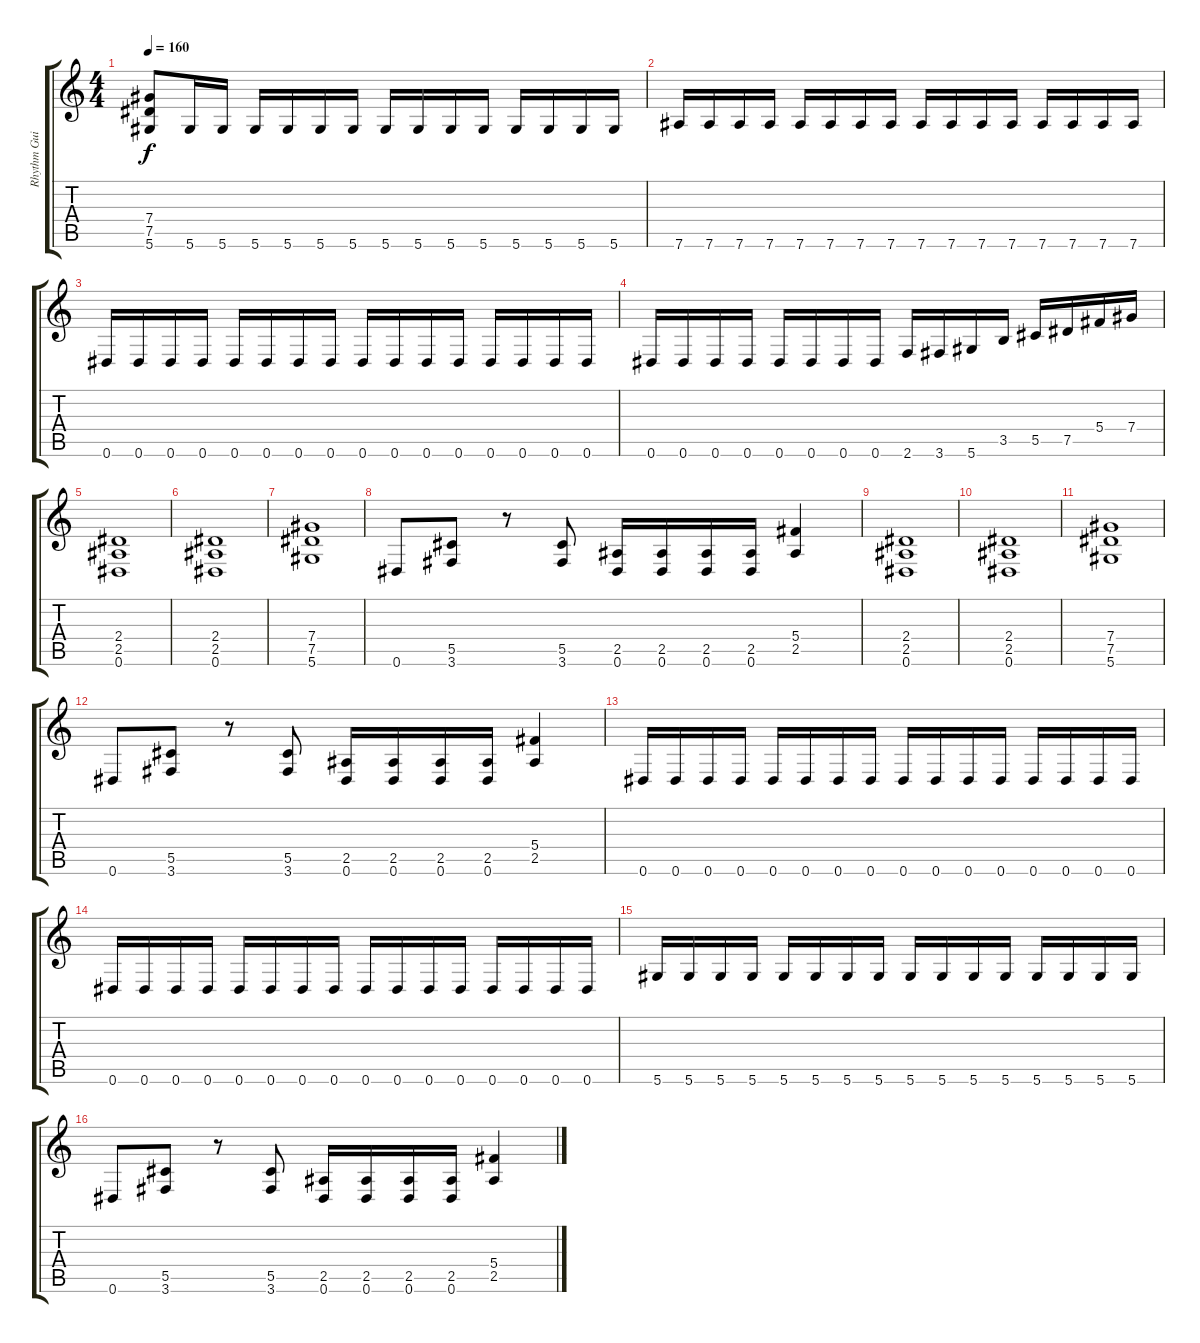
\track ("Rhythm Guitar I" "Rhythm Gui") {instrument distortionguitar}
\staff {score tabs}
\tuning (Eb4 Bb3 Gb3 Db3 Ab2 Eb2) {hide}
\ts (4 4)
\tempo 160
\clef g2
\ks c
(7.4 7.5 5.6).8{dy f} 5.6.16 5.6.16 5.6.16 5.6.16 5.6.16 5.6.16 5.6.16 5.6.16 5.6.16 5.6.16 5.6.16 5.6.16 5.6.16 5.6.16 |
7.6.16 7.6.16 7.6.16 7.6.16 7.6.16 7.6.16 7.6.16 7.6.16 7.6.16 7.6.16 7.6.16 7.6.16 7.6.16 7.6.16 7.6.16 7.6.16 |
0.6.16 0.6.16 0.6.16 0.6.16 0.6.16 0.6.16 0.6.16 0.6.16 0.6.16 0.6.16 0.6.16 0.6.16 0.6.16 0.6.16 0.6.16 0.6.16 |
0.6.16 0.6.16 0.6.16 0.6.16 0.6.16 0.6.16 0.6.16 0.6.16 2.6.16 3.6.16 5.6.16 3.5.16 5.5.16 7.5.16 5.4.16 7.4.16 |
(2.4 2.5 0.6).1 |
(2.4 2.5 0.6).1 |
(7.4 7.5 5.6).1 |
0.6.8 (5.5 3.6).8 r.8 (5.5 3.6).8 (2.5 0.6).16 (2.5 0.6).16 (2.5 0.6).16 (2.5 0.6).16 (5.4 2.5).4 |
(2.4 2.5 0.6).1 |
(2.4 2.5 0.6).1 |
(7.4 7.5 5.6).1 |
0.6.8 (5.5 3.6).8 r.8 (5.5 3.6).8 (2.5 0.6).16 (2.5 0.6).16 (2.5 0.6).16 (2.5 0.6).16 (5.4 2.5).4 |
0.6.16 0.6.16 0.6.16 0.6.16 0.6.16 0.6.16 0.6.16 0.6.16 0.6.16 0.6.16 0.6.16 0.6.16 0.6.16 0.6.16 0.6.16 0.6.16 |
0.6.16 0.6.16 0.6.16 0.6.16 0.6.16 0.6.16 0.6.16 0.6.16 0.6.16 0.6.16 0.6.16 0.6.16 0.6.16 0.6.16 0.6.16 0.6.16 |
5.6.16 5.6.16 5.6.16 5.6.16 5.6.16 5.6.16 5.6.16 5.6.16 5.6.16 5.6.16 5.6.16 5.6.16 5.6.16 5.6.16 5.6.16 5.6.16 |
0.6.8 (5.5 3.6).8 r.8 (5.5 3.6).8 (2.5 0.6).16 (2.5 0.6).16 (2.5 0.6).16 (2.5 0.6).16 (5.4 2.5).4
